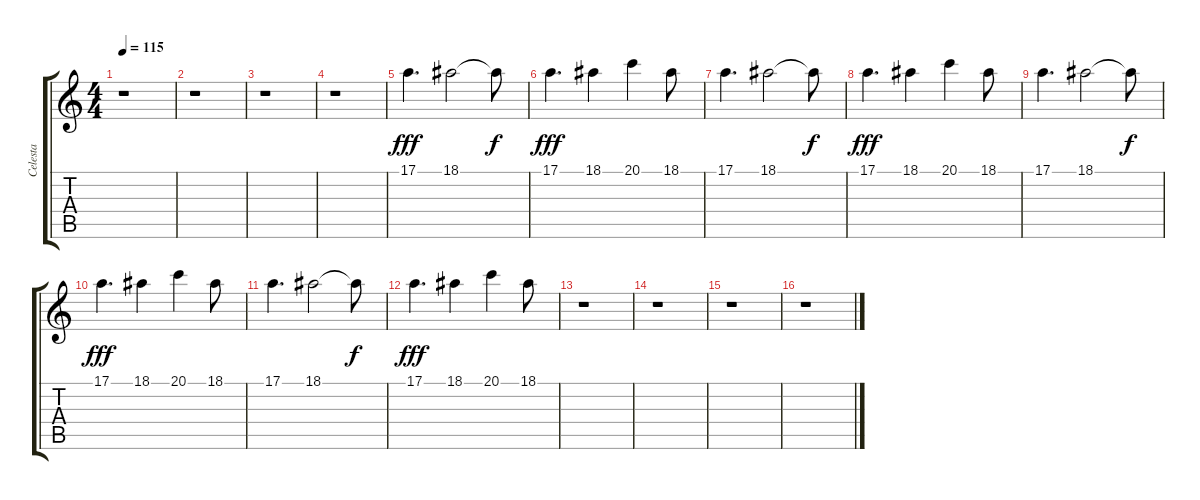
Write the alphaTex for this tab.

\track ("Celesta" "Celesta") {instrument celesta}
\staff {score tabs}
\tuning (E4 B3 G3 D3 A2 E2) {hide}
\ts (4 4)
\tempo 115
\clef g2
\ks c
r.1{dy fff} |
r.1 |
r.1 |
r.1 |
17.1.4{d} 18.1.2 18.1{t}.8{dy f} |
17.1.4{d dy fff} 18.1.4 20.1.4 18.1.8 |
17.1.4{d} 18.1.2 18.1{t}.8{dy f} |
17.1.4{d dy fff} 18.1.4 20.1.4 18.1.8 |
17.1.4{d} 18.1.2 18.1{t}.8{dy f} |
17.1.4{d dy fff} 18.1.4 20.1.4 18.1.8 |
17.1.4{d} 18.1.2 18.1{t}.8{dy f} |
17.1.4{d dy fff} 18.1.4 20.1.4 18.1.8 |
r.1 |
r.1 |
r.1 |
r.1
